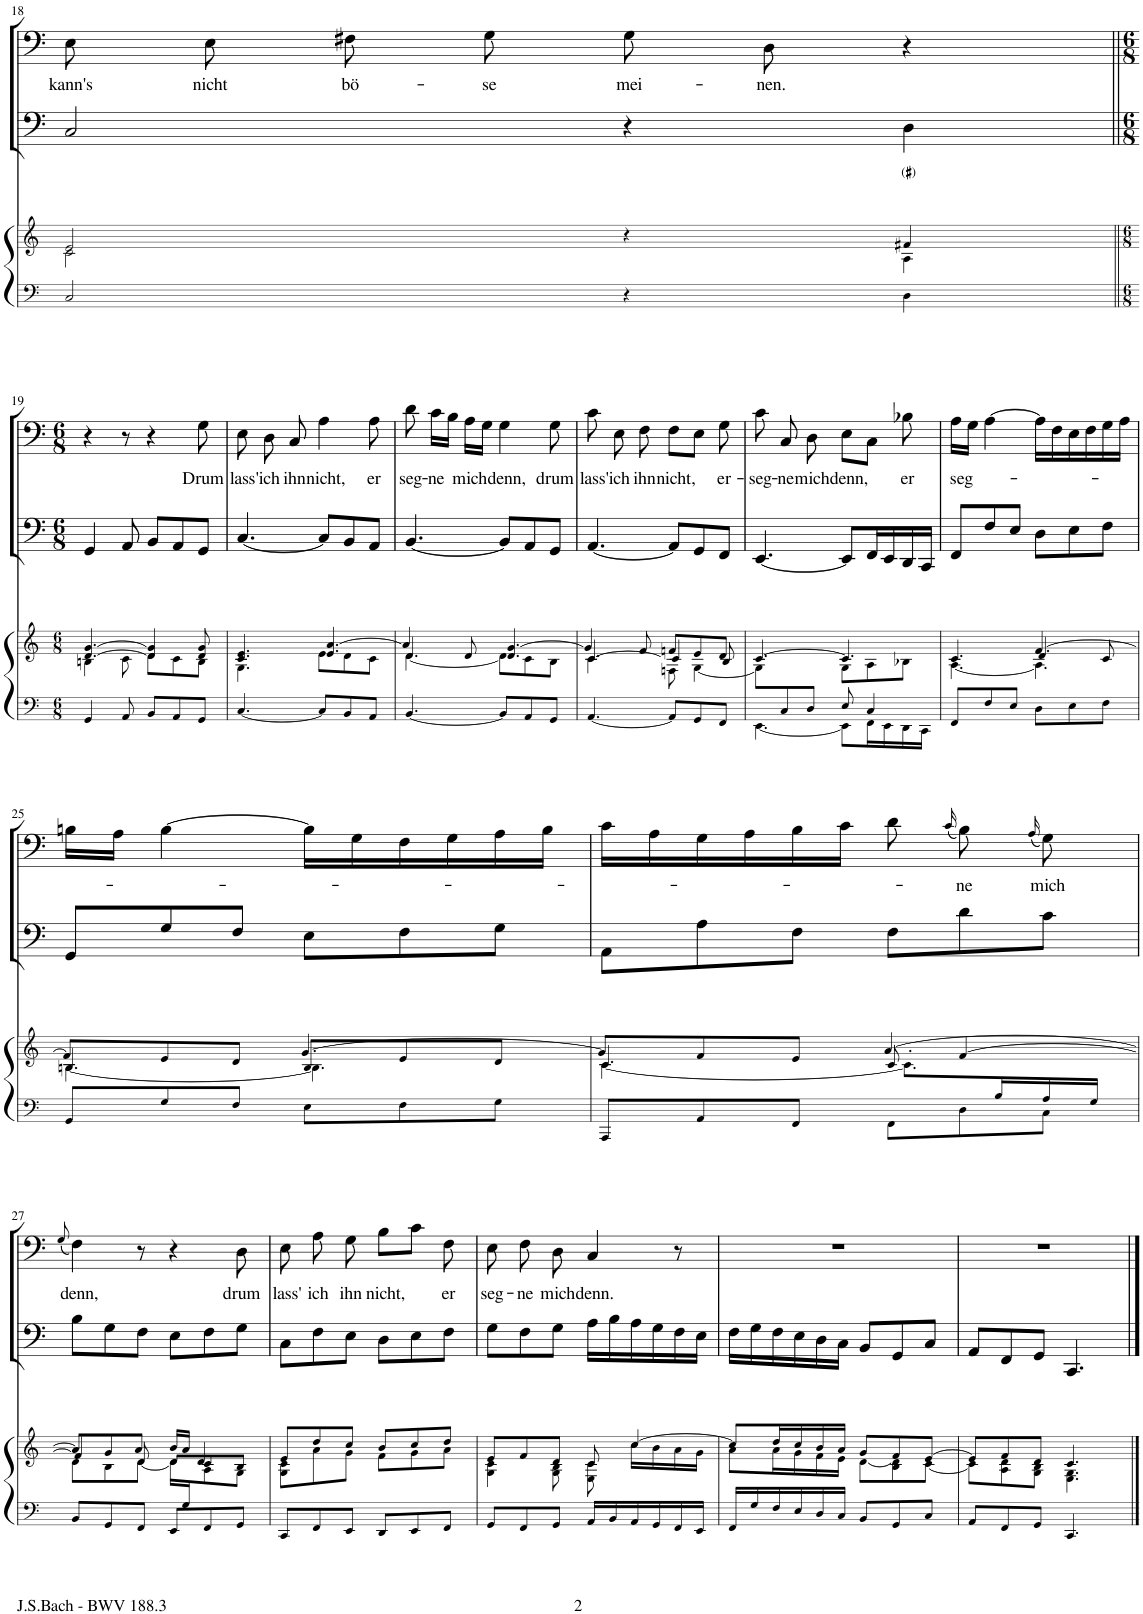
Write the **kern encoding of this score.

**kern	**kern	**kern	**kern	**text
*part3	*part3	*part2	*part1	*part1
*staff4	*staff3	*staff2	*staff1	*staff1
*I"Piano reduction	*	*I"Continuo	*I"Basso	*
*I'Pno	*	*	*	*
!!LO:PB:g=z
*clefF4	*clefG2	*clefF4	*clefF4	*
*k[]	*k[]	*k[]	*k[]	*
*M4/4	*M4/4	*M4/4	*M4/4	*
*met(c)	*met(c)	*met(c)	*met(c)	*
=18	=18	=18	=18	=18
*	*^	*	*	*
!	!	!	!	!	!LO:LY:b
2C/	2e/	2c\	2C/	8E\	kann's
!	!	!	!	!	!LO:LY:b
.	.	.	.	8E\	nicht
!	!	!	!	!	!LO:LY:b
.	.	.	.	8F#X\	bö-
!	!	!	!	!	!LO:LY:b
.	.	.	.	8G\	-se
!	!	!	!	!	!LO:LY:b
4r	4r	4ryy	4r	8G\	mei-
!	!	!	!	!	!LO:LY:b
.	.	.	.	8D\	-nen.
4D\	4f#X/	4A\	4D\	4r	.
!!LO:LB:g=z
=19||	=19||	=19||	=19||	=19||	=19||
*M6/8	*M6/8	*	*M6/8	*M6/8	*
4GG/	[4.d/ [4.g/	4Bn\	4GG/	4r	.
8AA/	.	8c\	8AA/	8r	.
8BB/L	4d/] 4g/]	8d\L	8BB/L	4r	.
8AA/	.	8c\	8AA/	.	.
!	!	!	!	!	!LO:LY:b
8GG/J	8d/ 8g/	8B\J	8GG/J	8G\	Drum
=20	=20	=20	=20	=20	=20
!	!	!	!	!	!LO:LY:b
[4.C/	4.c/ 4.e/	4.G\	[4.C/	8E\	lass'
!	!	!	!	!	!LO:LY:b
.	.	.	.	8D\	ich
!	!	!	!	!	!LO:LY:b
.	.	.	.	8C/	ihn
!	!	!	!	!	!LO:LY:b
8C/L]	4.e/ [4.a/	8e\L	8C/L]	4A\	nicht,
8BB/	.	8d\	8BB/	.	.
!	!	!	!	!	!LO:LY:b
8AA/J	.	8c\J	8AA/J	8A\	er
=21	=21	=21	=21	=21	=21
*	*	*^	*	*	*
!	!	!	!	!	!	!LO:LY:b
[4.BB/	4a/]	[4.d\	4.d/	[4.BB/	8d\	seg-
!	!	!	!	!	!	!LO:LY:b
.	.	.	.	.	16c\LL	-ne
.	.	.	.	.	16B\JJ	.
!	!	!	!	!	!	!LO:LY:b
.	8d/	.	.	.	16A\LL	mich
.	.	.	.	.	16G\JJ	.
!	!	!	!	!	!	!LO:LY:b
8BB/L]	4.d/ [4.g/	8d\L]	4.ryy	8BB/L]	4G\	denn,
8AA/	.	8c\	.	8AA/	.	.
!	!	!	!	!	!	!LO:LY:b
8GG/J	.	8B\J	.	8GG/J	8G\	drum
=22	=22	=22	=22	=22	=22	=22
!	!	!	!	!	!	!LO:LY:b
[4.AA/	4g/]	4.c\	[4.c/	[4.AA/	8c\	lass'
!	!	!	!	!	!	!LO:LY:b
.	.	.	.	.	8E\	ich
!	!	!	!	!	!	!LO:LY:b
.	8f/	.	.	.	8F\	ihn
!	!	!	!	!	!	!LO:LY:b
8AA/L]	4c/]	8Fn\	8fn/L	8AA/L]	8F\L	nicht,
8GG/	.	[4G\	8e/	8GG/	8E\J	.
!	!	!	!	!	!	!LO:LY:b
8FF/J	8B/	.	8d/J	8FF/J	8G\	er-
=23	=23	=23	=23	=23	=23	=23
*^	*	*	*	*	*	*
*	*^	*	*	*	*	*	*
!	!	!	!	!	!	!	!	!LO:LY:b
*	*	*	*	*v	*v	*	*	*
8ryy	4.ryy	[4.EE\	[4.c/	8G\L]	[4.EE/	8c\	-seg-
!	!	!	!	!	!	!	!LO:LY:b
8C/	.	.	.	4ryy	.	8C/	-ne
!	!	!	!	!	!	!	!LO:LY:b
8D/J	.	.	.	.	.	8D\	mich
!	!	!	!	!	!	!	!LO:LY:b
4.ryy	8E/	8EE\L]	4.c/]	8G\L	8EE/L]	8E\L	denn,
.	4C/	16FF\L	.	8A\	16FF/L	8C\J	.
.	.	16EE\	.	.	16EE/	.	.
!	!	!	!	!	!	!	!LO:LY:b
.	.	16DD\	.	8B-X\J	16DD/	8B-X\	er
.	.	16CC\JJ	.	.	16CC/JJ	.	.
=24	=24	=24	=24	=24	=24	=24	=24
*	*	*	*	*^	*	*	*
!	!	!	!	!	!	!	!	!LO:LY:b
*v	*v	*v	*	*	*	*	*	*
8FF/L	4.c/	[4.A\	4.ryy	8FF/L	16A\LL	seg-
.	.	.	.	.	16G\JJ	.
8F/	.	.	.	8F/	[4A\	.
8E/J	.	.	.	8E/J	.	.
8D\L	[4.f/	4.A\]	4d/	8D\L	16A\LL]	.
.	.	.	.	.	16F\	.
8E\	.	.	.	8E\	16E\	.
.	.	.	.	.	16F\	.
8F\J	.	.	8c/	8F\J	16G\	.
.	.	.	.	.	16A\JJ	.
!!LO:LB:g=z
=25	=25	=25	=25	=25	=25	=25
8GG/L	8f/L]	[4.Bn\	4.B/	8GG/L	16Bn\LL	.
.	.	.	.	.	16A\JJ	.
8G/	8e/	.	.	8G/	[4B\	.
8F/J	8d/J	.	.	8F/J	.	.
8E\L	[4.g/	4.B\]	8B/L	8E\L	16B\LL]	.
.	.	.	.	.	16G\	.
8F\	.	.	8e/	8F\	16F\	.
.	.	.	.	.	16G\	.
8G\J	.	.	8d/J	8G\J	16A\	.
.	.	.	.	.	16B\JJ	.
=26	=26	=26	=26	=26	=26	=26
*^	*	*	*	*	*	*
16ryy	8AAA/L	8g/L]	[4.c\	4.c/	8AA\L	16c\LL	.
.	.	.	.	.	.	16A\	.
.	8AA/	8f/	.	.	8A\	16G\	.
.	.	.	.	.	.	16A\	.
.	8FF/J	8e/J	.	.	8F\J	16B\	.
.	.	.	.	.	.	16c\JJ	.
.	8FF\L	[4.a/	8.c\L]	8c/	8F\L	8d\	.
.	.	.	.	.	.	(16qc/	.
!	!	!	!	!	!	!	!LO:LY:b
.	8D\	.	.	[4f/	8d\	8B\)	-ne
16B/L	.	.	8.ryy	.	.	.	.
.	.	.	.	.	.	(16qA/	.
!	!	!	!	!	!	!	!LO:LY:b
16A/	8C\J	.	.	.	8c\J	8G\)	mich
16G/JJ	.	.	.	.	.	.	.
!!LO:LB:g=z
=27	=27	=27	=27	=27	=27	=27	=27
.	.	.	.	.	.	(8qG/	.
!	!	!	!	!	!	!	!LO:LY:b
4..ryy	8BB/L	8a/L]	8d\L	4f/]	8B\L	4F\)	denn,
.	8GG/	8g/	8B\	.	8G\	.	.
.	8FF/J	8a/J	[8d\J	8d/	8F\J	8r	.
.	8EE/L	16b/LL	16d\LL]	8d/L	8E\L	4r	.
16G/J	.	16a/JJ	16ryy	.	.	.	.
4ryy	8FF/	4d/	8A\	8c/	8F\	.	.
!	!	!	!	!	!	!	!LO:LY:b
.	8GG/J	.	8G\J	8B/J	8G\J	8D\	drum
=28	=28	=28	=28	=28	=28	=28	=28
!	!	!	!	!	!	!	!LO:LY:b
*v	*v	*	*	*	*	*	*
*	*	*v	*v	*	*	*
8CC/L	8e/L	8G\ 8c\L	8C\L	8E\	lass'
!	!	!	!	!	!LO:LY:b
8FF/	8dd/	8a\	8F\	8A\	ich
!	!	!	!	!	!LO:LY:b
8EE/J	8cc/J	8g\J	8E\J	8G\	ihn
!	!	!	!	!	!LO:LY:b
8DD/L	8b/L	8f\L	8D\L	8B\L	nicht,
8EE/	8cc/	8g\	8E\	8c\J	.
!	!	!	!	!	!LO:LY:b
8FF/J	8dd/J	8a\J	8F\J	8F\	er
=29	=29	=29	=29	=29	=29
!	!	!	!	!	!LO:LY:b
8GG/L	8e/L	4G\ 4c\	8G\L	8E\	seg-
!	!	!	!	!	!LO:LY:b
8FF/	8f/	.	8F\	8F\	-ne
!	!	!	!	!	!LO:LY:b
8GG/J	8d/J	8G\ 8B\	8G\J	8D\	mich
!	!	!	!	!	!LO:LY:b
16AA/LL	8c/	8E\ 8c\	16A\LL	4C/	denn.
16BB/	.	.	16B\	.	.
16AA/	[4cc/	16cc\LL	16A\	.	.
16GG/	.	16b\	16G\	.	.
16FF/	.	16a\	16F\	8r	.
16EE/JJ	.	16g\JJ	16E\JJ	.	.
=30	=30	=30	=30	=30	=30
16FF/LL	8cc/L]	8a\L	16F\LL	2.r	.
16G/	.	.	16G\	.	.
16F/	16dd/L	16a\L	16F\	.	.
16E/	16cc/	16g\	16E\	.	.
16D/	16b/	16f\	16D\	.	.
16C/JJ	16a/JJ	16e\JJ	16C\JJ	.	.
8BB/L	8g/L	[8d\L	8BB/L	.	.
8GG/	8f/	8B\ 8d\]	8GG/	.	.
8C/J	[8e/J	[8c\J	8C/J	.	.
=31	=31	=31	=31	=31	=31
8AA/L	8e/L]	8c\L]	8AA/L	2.r	.
8FF/	8f/	8A\ 8d\	8FF/	.	.
8GG/J	8d/J	8G\ 8B\J	8GG/J	.	.
4.CC/	4.c/	4.E\ 4.G\	4.CC/	.	.
*	*v	*v	*	*	*
==	==	==	==	==
*-	*-	*-	*-	*-
